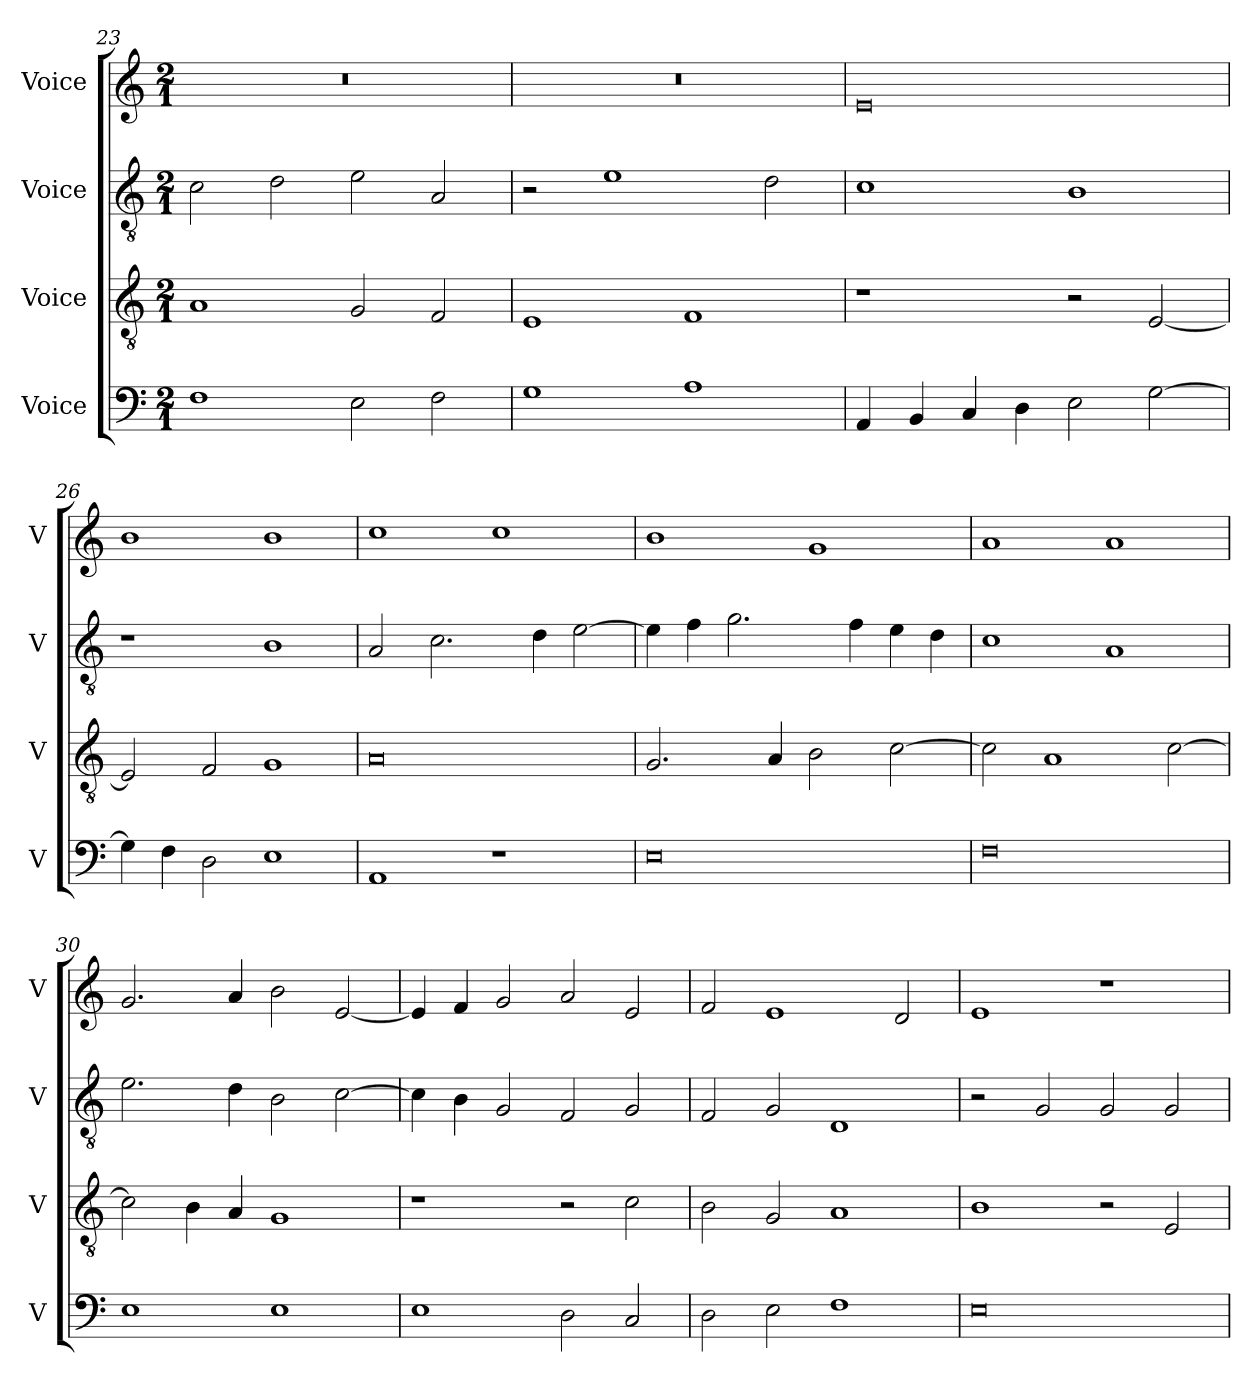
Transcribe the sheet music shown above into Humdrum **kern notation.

**kern	**kern	**kern	**kern
*part4	*part3	*part2	*part1
*staff4	*staff3	*staff2	*staff1
*I"Voice	*I"Voice	*I"Voice	*I"Voice
*I'V	*I'V	*I'V	*I'V
*clefF4	*clefGv2	*clefGv2	*clefG2
*k[]	*k[]	*k[]	*k[]
*M2/1	*M2/1	*M2/1	*M2/1
=23	=23	=23	=23
1F	1A	2c\	0r
.	.	2d\	.
2E\	2G/	2e\	.
2F\	2F/	2A/	.
=24	=24	=24	=24
1G	1E	2r	0r
.	.	1e	.
1A	1F	.	.
.	.	2d\	.
!!LO:LB:g=z
=25	=25	=25	=25
4AA/	1r	1c	0e
4BB/	.	.	.
4C/	.	.	.
4D\	.	.	.
2E\	2r	1B	.
[2G\	[2E/	.	.
=26	=26	=26	=26
4G\]	2E/]	1r	1b
4F\	.	.	.
2D\	2F/	.	.
1E	1G	1B	1b
=27	=27	=27	=27
1AA	0A	2A/	1cc
.	.	2.c\	.
1r	.	.	1cc
.	.	4d\	.
.	.	[2e\	.
!!LO:PB:g=z
=28	=28	=28	=28
0E	2.G/	4e\]	1b
.	.	4f\	.
.	.	2.g\	.
.	4A/	.	.
.	2B\	.	1g
.	.	4f\	.
.	[2c\	4e\	.
.	.	4d\	.
=29	=29	=29	=29
0F	2c\]	1c	1a
.	1A	.	.
.	.	1A	1a
.	[2c\	.	.
=30	=30	=30	=30
1E	2c\]	2.e\	2.g/
.	4B\	.	.
.	4A/	4d\	4a/
1E	1G	2B\	2b\
.	.	[2c\	[2e/
!!LO:LB:g=z
=31	=31	=31	=31
1E	1r	4c\]	4e/]
.	.	4B\	4f/
.	.	2G/	2g/
2D\	2r	2F/	2a/
2C/	2c\	2G/	2e/
=32	=32	=32	=32
2D\	2B\	2F/	2f/
2E\	2G/	2G/	1e
1F	1A	1D	.
.	.	.	2d/
=33	=33	=33	=33
0E	1B	2r	1e
.	.	2G/	.
.	2r	2G/	1r
.	2E/	2G/	.
=	=	=	=
*-	*-	*-	*-
